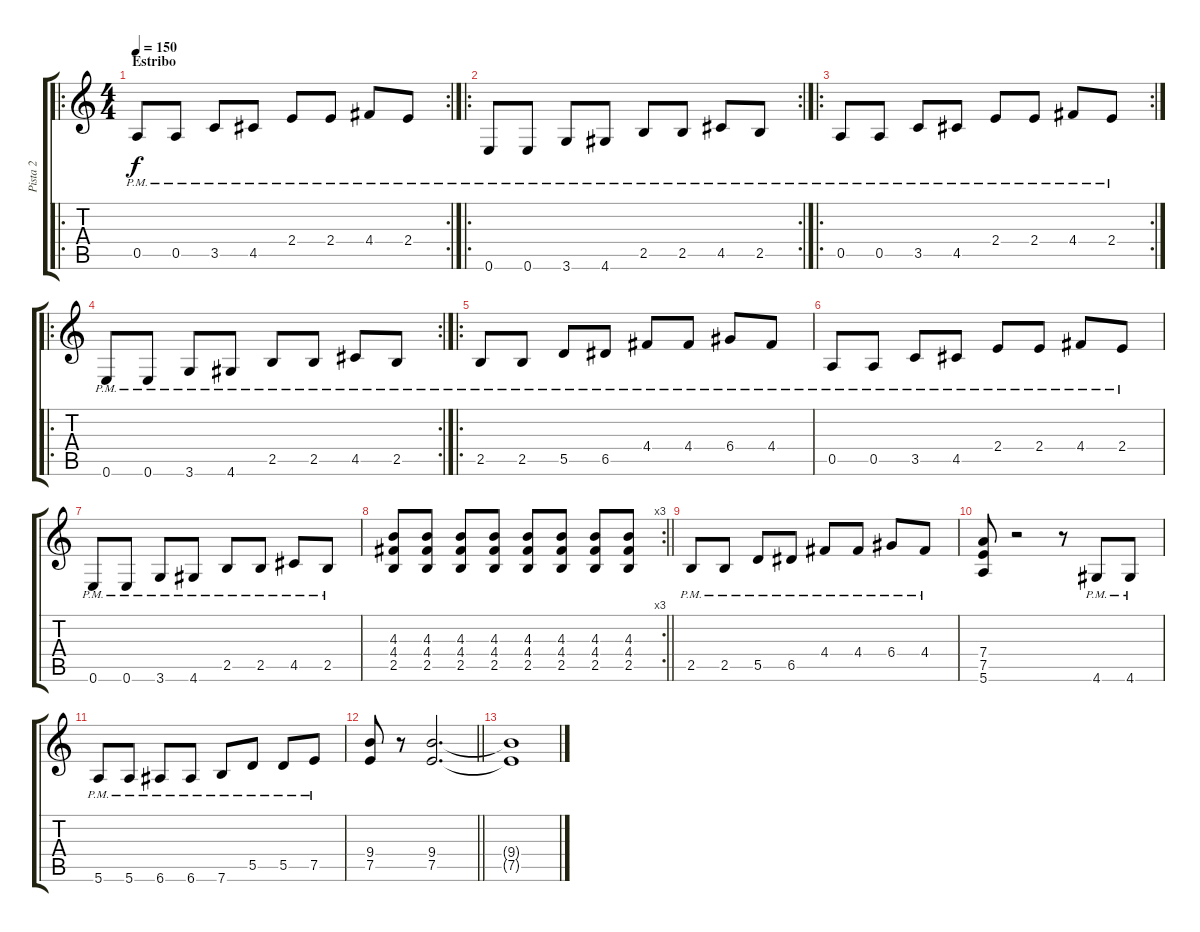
\track ("Pista 2" "Pista 2") {instrument electricguitarmuted}
\staff {score tabs}
\tuning (E4 B3 G3 D3 A2 E2) {hide}
\ro
\rc 2
\ts (4 4)
\section ("" "Estribo")
\tempo 150
\clef g2
\ks c
0.5{pm}.8{dy f} 0.5{pm}.8 3.5{pm}.8 4.5{pm}.8 2.4{pm}.8 2.4{pm}.8 4.4{pm}.8 2.4{pm}.8 |
\ro
\rc 2
0.6{pm}.8 0.6{pm}.8 3.6{pm}.8 4.6{pm}.8 2.5{pm}.8 2.5{pm}.8 4.5{pm}.8 2.5{pm}.8 |
\ro
\rc 2
0.5{pm}.8 0.5{pm}.8 3.5{pm}.8 4.5{pm}.8 2.4{pm}.8 2.4{pm}.8 4.4{pm}.8 2.4{pm}.8 |
\ro
\rc 2
0.6{pm}.8 0.6{pm}.8 3.6{pm}.8 4.6{pm}.8 2.5{pm}.8 2.5{pm}.8 4.5{pm}.8 2.5{pm}.8 |
\ro
2.5{pm}.8 2.5{pm}.8 5.5{pm}.8 6.5{pm}.8 4.4{pm}.8 4.4{pm}.8 6.4{pm}.8 4.4{pm}.8 |
0.5{pm}.8 0.5{pm}.8 3.5{pm}.8 4.5{pm}.8 2.4{pm}.8 2.4{pm}.8 4.4{pm}.8 2.4{pm}.8 |
0.6{pm}.8 0.6{pm}.8 3.6{pm}.8 4.6{pm}.8 2.5{pm}.8 2.5{pm}.8 4.5{pm}.8 2.5{pm}.8 |
\rc 3
\barLineRight lightlight
(4.3 4.4 2.5).8 (4.3 4.4 2.5).8 (4.3 4.4 2.5).8 (4.3 4.4 2.5).8 (4.3 4.4 2.5).8 (4.3 4.4 2.5).8 (4.3 4.4 2.5).8 (4.3 4.4 2.5).8 |
2.5{pm}.8 2.5{pm}.8 5.5{pm}.8 6.5{pm}.8 4.4{pm}.8 4.4{pm}.8 6.4{pm}.8 4.4{pm}.8 |
(7.4 7.5 5.6).8 r.2 r.8 4.6{pm}.8 4.6{pm}.8 |
5.6{pm}.8 5.6{pm}.8 6.6{pm}.8 6.6{pm}.8 7.6{pm}.8 5.5{pm}.8 5.5{pm}.8 7.5{pm}.8 |
\barLineRight lightlight
(9.4 7.5).8 r.8 (9.4 7.5).2{d} |
(9.4{t} 7.5{t}).1
